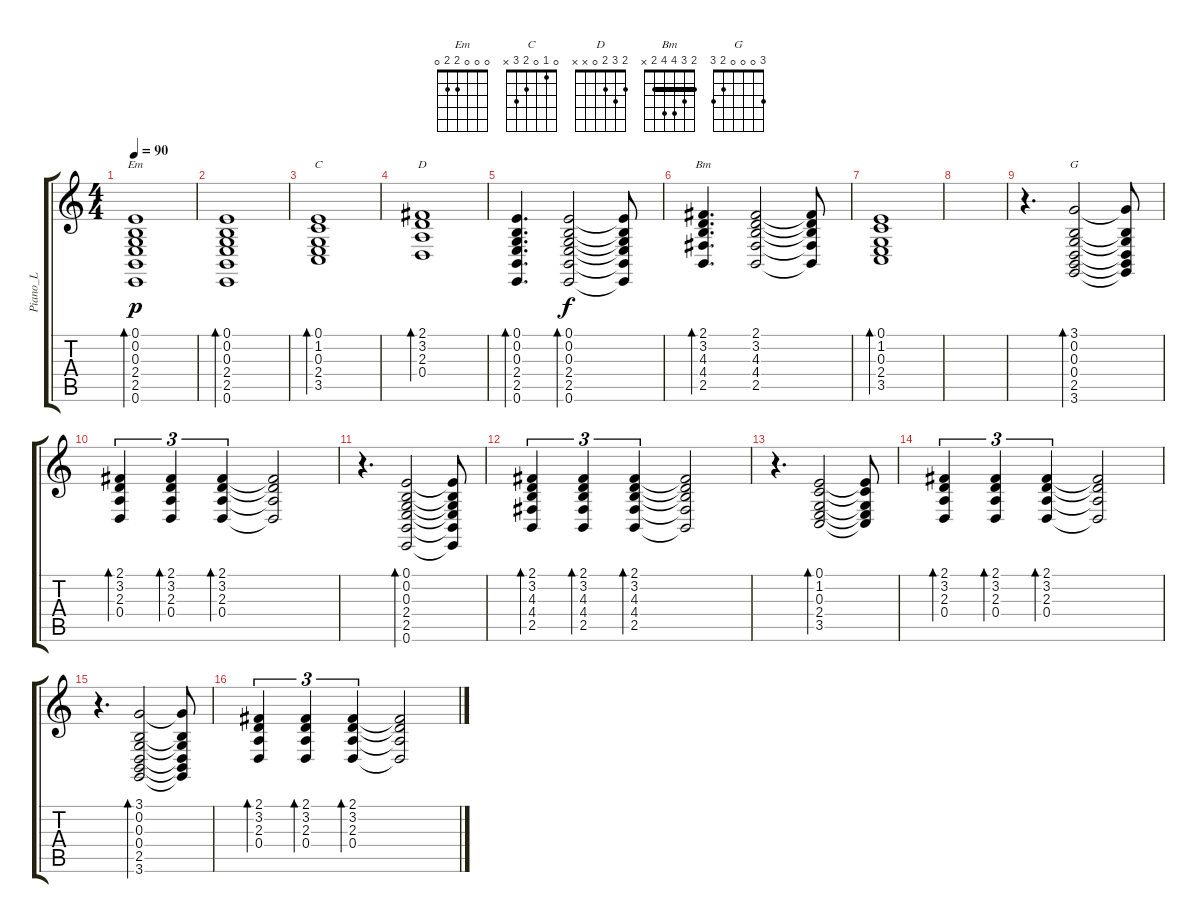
\track ("Piano_L" "Piano_L") {instrument brightacousticpiano}
\staff {score tabs}
\tuning (E4 B3 G3 D3 A2 E2) {hide}
\chord ("Em" 0 0 0 2 2 0)
\chord ("C" 0 1 0 2 3 x)
\chord ("D" 2 3 2 0 x x)
\chord ("Bm" 2 3 4 4 2 x) {barre 2}
\chord ("G" 3 0 0 0 2 3)
\ts (4 4)
\tempo 90
\clef g2
\ks c
(0.1 0.2 0.3 2.4 2.5 0.6).1{bd 120 ch "Em" dy p} |
(0.1 0.2 0.3 2.4 2.5 0.6).1{bd 120} |
(0.1 1.2 0.3 2.4 3.5).1{bd 120 ch "C"} |
(2.1 3.2 2.3 0.4).1{bd 120 ch "D"} |
(0.1 0.2 0.3 2.4 2.5 0.6).4{d bd 30} (0.1 0.2 0.3 2.4 2.5 0.6).2{bd 30 dy f} (0.1{t} 0.2{t} 0.3{t} 2.4{t} 2.5{t} 0.6{t}).8 |
(2.1 3.2 4.3 4.4 2.5).4{d bd 30 ch "Bm"} (2.1 3.2 4.3 4.4 2.5).2 (2.1{t} 3.2{t} 4.3{t} 4.4{t} 2.5{t}).8 |
(0.1 1.2 0.3 2.4 3.5).1{bd 240} |
|
r.4{d} (3.1 0.2 0.3 0.4 2.5 3.6).2{bd 30 ch "G"} (3.1{t} 0.2{t} 0.3{t} 0.4{t} 2.5{t} 3.6{t}).8 |
(2.1 3.2 2.3 0.4).4{tu (3 2) bd 30} (2.1 3.2 2.3 0.4).4{tu (3 2) bd 30} (2.1 3.2 2.3 0.4).4{tu (3 2) bd 30} (2.1{t} 3.2{t} 2.3{t} 0.4{t}).2 |
r.4{d} (0.1 0.2 0.3 2.4 2.5 0.6).2{bd 30} (0.1{t} 0.2{t} 0.3{t} 2.4{t} 2.5{t} 0.6{t}).8 |
(2.1 3.2 4.3 4.4 2.5).4{tu (3 2) bd 30} (2.1 3.2 4.3 4.4 2.5).4{tu (3 2) bd 30} (2.1 3.2 4.3 4.4 2.5).4{tu (3 2) bd 30} (2.1{t} 3.2{t} 4.3{t} 4.4{t} 2.5{t}).2 |
r.4{d} (0.1 1.2 0.3 2.4 3.5).2{bd 30} (0.1{t} 1.2{t} 0.3{t} 2.4{t} 3.5{t}).8 |
(2.1 3.2 2.3 0.4).4{tu (3 2) bd 30} (2.1 3.2 2.3 0.4).4{tu (3 2) bd 30} (2.1 3.2 2.3 0.4).4{tu (3 2) bd 30} (2.1{t} 3.2{t} 2.3{t} 0.4{t}).2 |
r.4{d} (3.1 0.2 0.3 0.4 2.5 3.6).2{bd 30} (3.1{t} 0.2{t} 0.3{t} 0.4{t} 2.5{t} 3.6{t}).8 |
(2.1 3.2 2.3 0.4).4{tu (3 2) bd 30} (2.1 3.2 2.3 0.4).4{tu (3 2) bd 30} (2.1 3.2 2.3 0.4).4{tu (3 2) bd 30} (2.1{t} 3.2{t} 2.3{t} 0.4{t}).2
